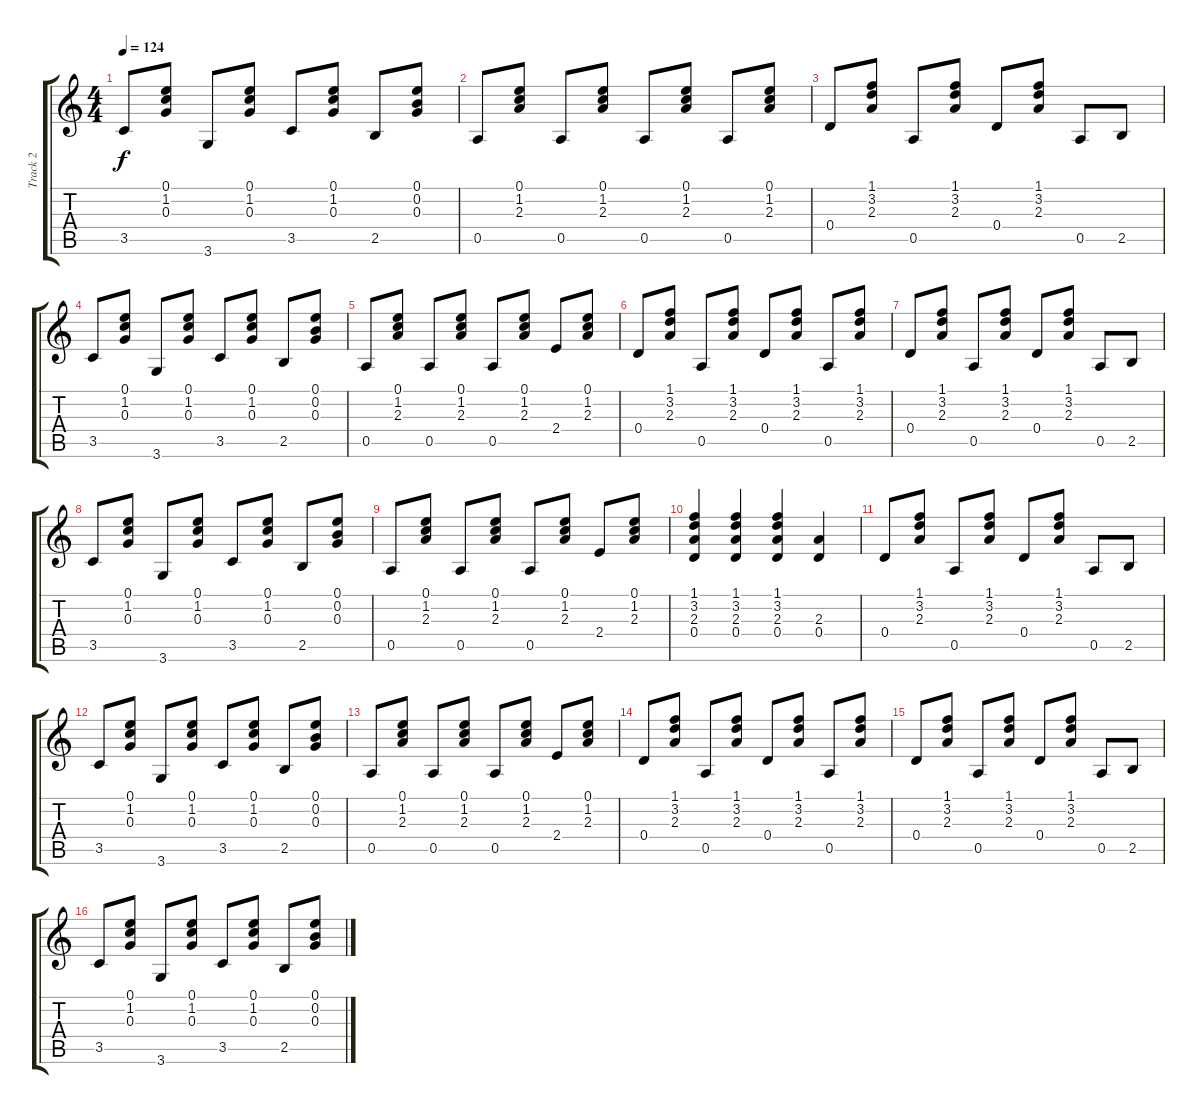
\track ("Track 2" "Track 2") {instrument acousticguitarnylon}
\staff {score tabs}
\tuning (E4 B3 G3 D3 A2 E2) {hide}
\ts (4 4)
\tempo 124
\clef g2
\ks c
3.5.8{dy f} (0.1 1.2 0.3).8 3.6.8 (0.1 1.2 0.3).8 3.5.8 (0.1 1.2 0.3).8 2.5.8 (0.1 0.2 0.3).8 |
0.5.8 (0.1 1.2 2.3).8 0.5.8 (0.1 1.2 2.3).8 0.5.8 (0.1 1.2 2.3).8 0.5.8 (0.1 1.2 2.3).8 |
0.4.8 (1.1 3.2 2.3).8 0.5.8 (1.1 3.2 2.3).8 0.4.8 (1.1 3.2 2.3).8 0.5.8 2.5.8 |
3.5.8 (0.1 1.2 0.3).8 3.6.8 (0.1 1.2 0.3).8 3.5.8 (0.1 1.2 0.3).8 2.5.8 (0.1 0.2 0.3).8 |
0.5.8 (0.1 1.2 2.3).8 0.5.8 (0.1 1.2 2.3).8 0.5.8 (0.1 1.2 2.3).8 2.4.8 (0.1 1.2 2.3).8 |
0.4.8 (1.1 3.2 2.3).8 0.5.8 (1.1 3.2 2.3).8 0.4.8 (1.1 3.2 2.3).8 0.5.8 (1.1 3.2 2.3).8 |
0.4.8 (1.1 3.2 2.3).8 0.5.8 (1.1 3.2 2.3).8 0.4.8 (1.1 3.2 2.3).8 0.5.8 2.5.8 |
3.5.8 (0.1 1.2 0.3).8 3.6.8 (0.1 1.2 0.3).8 3.5.8 (0.1 1.2 0.3).8 2.5.8 (0.1 0.2 0.3).8 |
0.5.8 (0.1 1.2 2.3).8 0.5.8 (0.1 1.2 2.3).8 0.5.8 (0.1 1.2 2.3).8 2.4.8 (0.1 1.2 2.3).8 |
(1.1 3.2 2.3 0.4).4 (1.1 3.2 2.3 0.4).4 (1.1 3.2 2.3 0.4).4 (2.3 0.4).4 |
0.4.8 (1.1 3.2 2.3).8 0.5.8 (1.1 3.2 2.3).8 0.4.8 (1.1 3.2 2.3).8 0.5.8 2.5.8 |
3.5.8 (0.1 1.2 0.3).8 3.6.8 (0.1 1.2 0.3).8 3.5.8 (0.1 1.2 0.3).8 2.5.8 (0.1 0.2 0.3).8 |
0.5.8 (0.1 1.2 2.3).8 0.5.8 (0.1 1.2 2.3).8 0.5.8 (0.1 1.2 2.3).8 2.4.8 (0.1 1.2 2.3).8 |
0.4.8 (1.1 3.2 2.3).8 0.5.8 (1.1 3.2 2.3).8 0.4.8 (1.1 3.2 2.3).8 0.5.8 (1.1 3.2 2.3).8 |
0.4.8 (1.1 3.2 2.3).8 0.5.8 (1.1 3.2 2.3).8 0.4.8 (1.1 3.2 2.3).8 0.5.8 2.5.8 |
3.5.8 (0.1 1.2 0.3).8 3.6.8 (0.1 1.2 0.3).8 3.5.8 (0.1 1.2 0.3).8 2.5.8 (0.1 0.2 0.3).8
